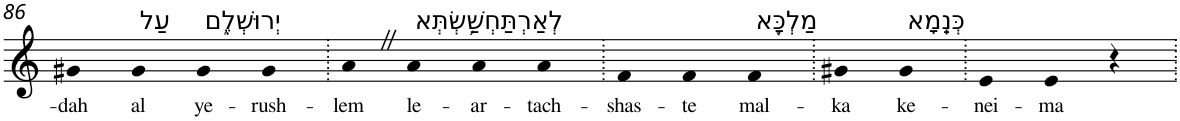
**kern	**text
*part1	*part1
*staff1	*staff1
*I"Piano	*
*I'Pno	*
!!LO:PB:g=z
*clefG2	*
*k[]	*
=86	=86
!	!LO:LY:b
4g#X	-dah
!LO:TX:a:t=עַל	!
!	!LO:LY:b
4g#	al
!LO:TX:a:t=יְרוּשְׁלֶ֑ם	!
!	!LO:LY:b
4g#	ye-
!	!LO:LY:b
4g#	-rush-
=87.	=87.
!	!LO:LY:b
4aZ	-lem
!LO:TX:a:t=לְאַרְתַּחְשַׁ֥שְׂתְּא	!
!	!LO:LY:b
4a	le-
!	!LO:LY:b
4a	-ar-
!	!LO:LY:b
4a	-tach-
=88.	=88.
!	!LO:LY:b
4f	-shas-
!	!LO:LY:b
4f	-te
!LO:TX:a:t=מַלְכָּ֖א	!
!	!LO:LY:b
4f	mal-
=89.	=89.
!	!LO:LY:b
4g#X	-ka
!LO:TX:a:t=כְּנֵֽמָא	!
!	!LO:LY:b
4g#	ke-
=90.	=90.
!	!LO:LY:b
4e	-nei-
!	!LO:LY:b
4e	-ma
4r	.
=.	=.
*-	*-
